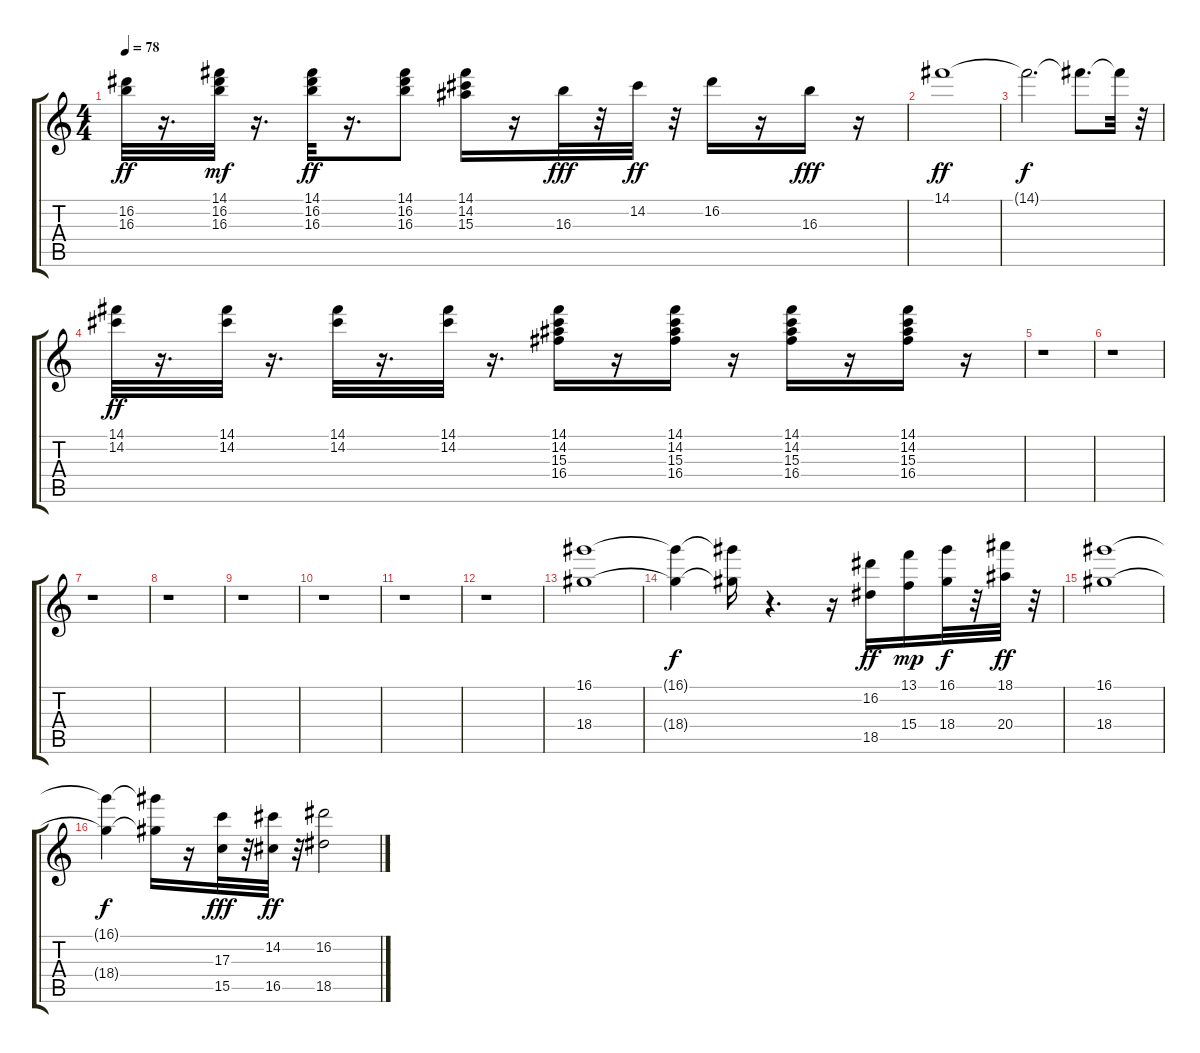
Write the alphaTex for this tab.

\track "" {instrument overdrivenguitar}
\staff {score tabs}
\tuning (E4 B3 G3 D3 A2 E2) {hide}
\ts (4 4)
\tempo 78
\clef g2
\ks c
(16.2 16.3).32{dy ff} r.16{d} (14.1 16.2 16.3).32{dy mf} r.16{d} (14.1 16.2 16.3).32{dy ff} r.16{d} (14.1 16.2 16.3).8 (14.1 14.2 15.3).16 r.16 16.3.32{dy fff} r.32 14.2.32{dy ff} r.32 16.2.16 r.16 16.3.16{dy fff} r.16 |
14.1.1{dy ff} |
14.1{t}.2{d dy f} 14.1{t}.8{d} 14.1{t}.32 r.32 |
(14.1 14.2).32{dy ff} r.16{d} (14.1 14.2).32 r.16{d} (14.1 14.2).32 r.16{d} (14.1 14.2).32 r.16{d} (14.1 14.2 15.3 16.4).16 r.16 (14.1 14.2 15.3 16.4).16 r.16 (14.1 14.2 15.3 16.4).16 r.16 (14.1 14.2 15.3 16.4).16 r.16 |
r.1 |
r.1 |
r.1 |
r.1 |
r.1 |
r.1 |
r.1 |
r.1 |
(16.1 18.4).1 |
(16.1{t} 18.4{t}).4{dy f} (16.1{t} 18.4{t}).16 r.4{d} r.16 (16.2 18.5).16{dy ff} (13.1 15.4).16{dy mp} (16.1 18.4).32{dy f} r.32 (18.1 20.4).32{dy ff} r.32 |
(16.1 18.4).1 |
(16.1{t} 18.4{t}).4{dy f} (16.1{t} 18.4{t}).16 r.16 (17.3 15.5).32{dy fff} r.32 (14.2 16.5).32{dy ff} r.32 (16.2 18.5).2
